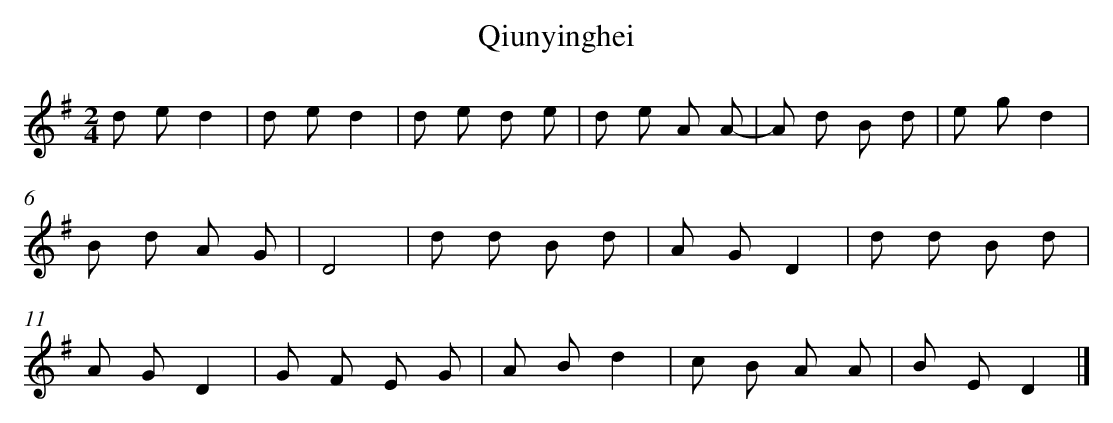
X:1
T: Qiunyinghei
L: 1/8
M: 2/4
K: G
d ed2 [I:setbarnb 1]|
d ed2 |
d e d e |
d e A A- |
A d B d |
e gd2 |
B d A G |
D4 |
d d B d |
A GD2 |
d d B d |
A GD2 |
G F E G |
A Bd2 |
c B A A |
B ED2 |]
